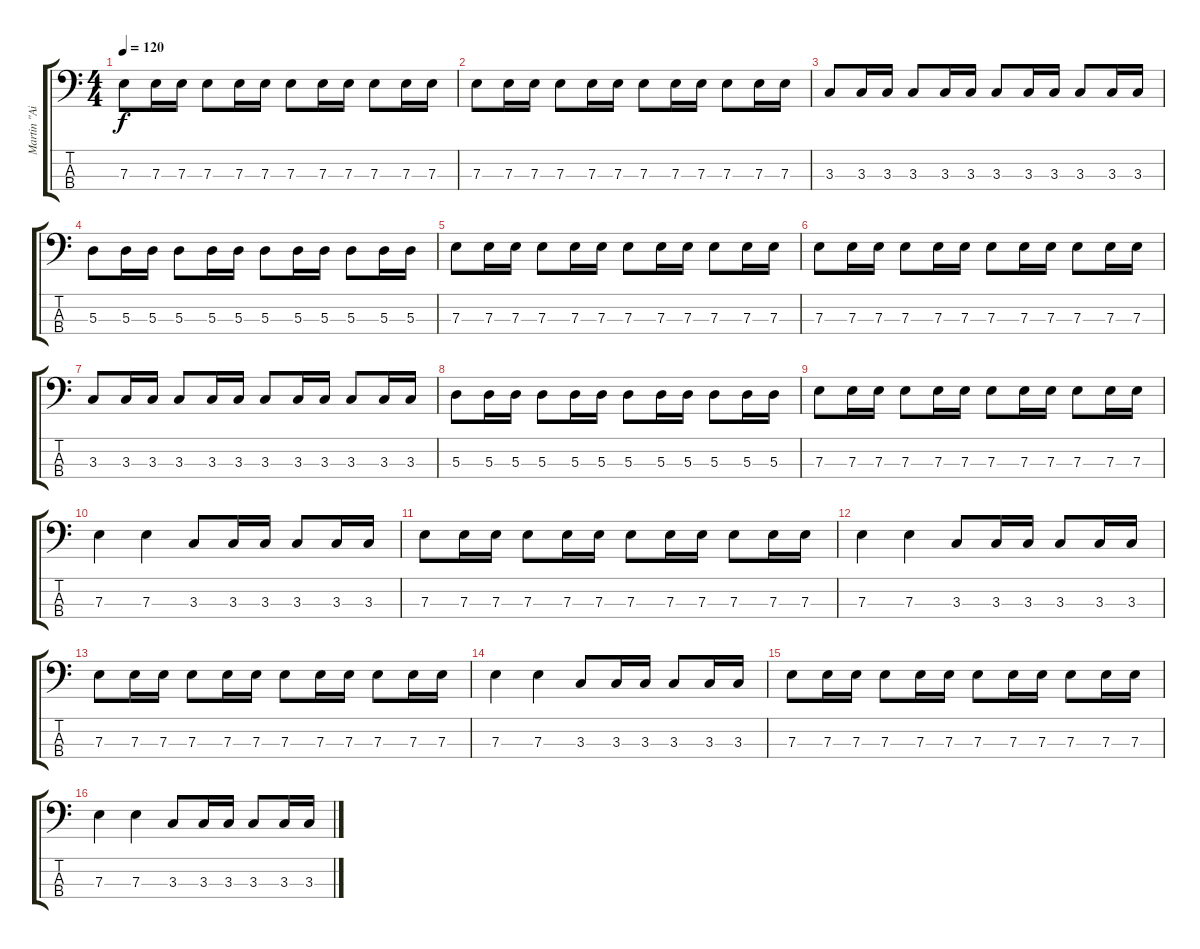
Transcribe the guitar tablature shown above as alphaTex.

\track ("Martin \"Air Raid the 2nd\" Gundolf" "Martin \"Ai") {instrument electricbasspick}
\staff {score tabs}
\tuning (G2 D2 A1 E1) {hide}
\ts (4 4)
\tempo 120
\clef f4
\ks c
7.3.8{dy f} 7.3.16 7.3.16 7.3.8 7.3.16 7.3.16 7.3.8 7.3.16 7.3.16 7.3.8 7.3.16 7.3.16 |
7.3.8 7.3.16 7.3.16 7.3.8 7.3.16 7.3.16 7.3.8 7.3.16 7.3.16 7.3.8 7.3.16 7.3.16 |
3.3.8 3.3.16 3.3.16 3.3.8 3.3.16 3.3.16 3.3.8 3.3.16 3.3.16 3.3.8 3.3.16 3.3.16 |
5.3.8 5.3.16 5.3.16 5.3.8 5.3.16 5.3.16 5.3.8 5.3.16 5.3.16 5.3.8 5.3.16 5.3.16 |
7.3.8 7.3.16 7.3.16 7.3.8 7.3.16 7.3.16 7.3.8 7.3.16 7.3.16 7.3.8 7.3.16 7.3.16 |
7.3.8 7.3.16 7.3.16 7.3.8 7.3.16 7.3.16 7.3.8 7.3.16 7.3.16 7.3.8 7.3.16 7.3.16 |
3.3.8 3.3.16 3.3.16 3.3.8 3.3.16 3.3.16 3.3.8 3.3.16 3.3.16 3.3.8 3.3.16 3.3.16 |
5.3.8 5.3.16 5.3.16 5.3.8 5.3.16 5.3.16 5.3.8 5.3.16 5.3.16 5.3.8 5.3.16 5.3.16 |
7.3.8 7.3.16 7.3.16 7.3.8 7.3.16 7.3.16 7.3.8 7.3.16 7.3.16 7.3.8 7.3.16 7.3.16 |
7.3.4 7.3.4 3.3.8 3.3.16 3.3.16 3.3.8 3.3.16 3.3.16 |
7.3.8 7.3.16 7.3.16 7.3.8 7.3.16 7.3.16 7.3.8 7.3.16 7.3.16 7.3.8 7.3.16 7.3.16 |
7.3.4 7.3.4 3.3.8 3.3.16 3.3.16 3.3.8 3.3.16 3.3.16 |
7.3.8 7.3.16 7.3.16 7.3.8 7.3.16 7.3.16 7.3.8 7.3.16 7.3.16 7.3.8 7.3.16 7.3.16 |
7.3.4 7.3.4 3.3.8 3.3.16 3.3.16 3.3.8 3.3.16 3.3.16 |
7.3.8 7.3.16 7.3.16 7.3.8 7.3.16 7.3.16 7.3.8 7.3.16 7.3.16 7.3.8 7.3.16 7.3.16 |
7.3.4 7.3.4 3.3.8 3.3.16 3.3.16 3.3.8 3.3.16 3.3.16
